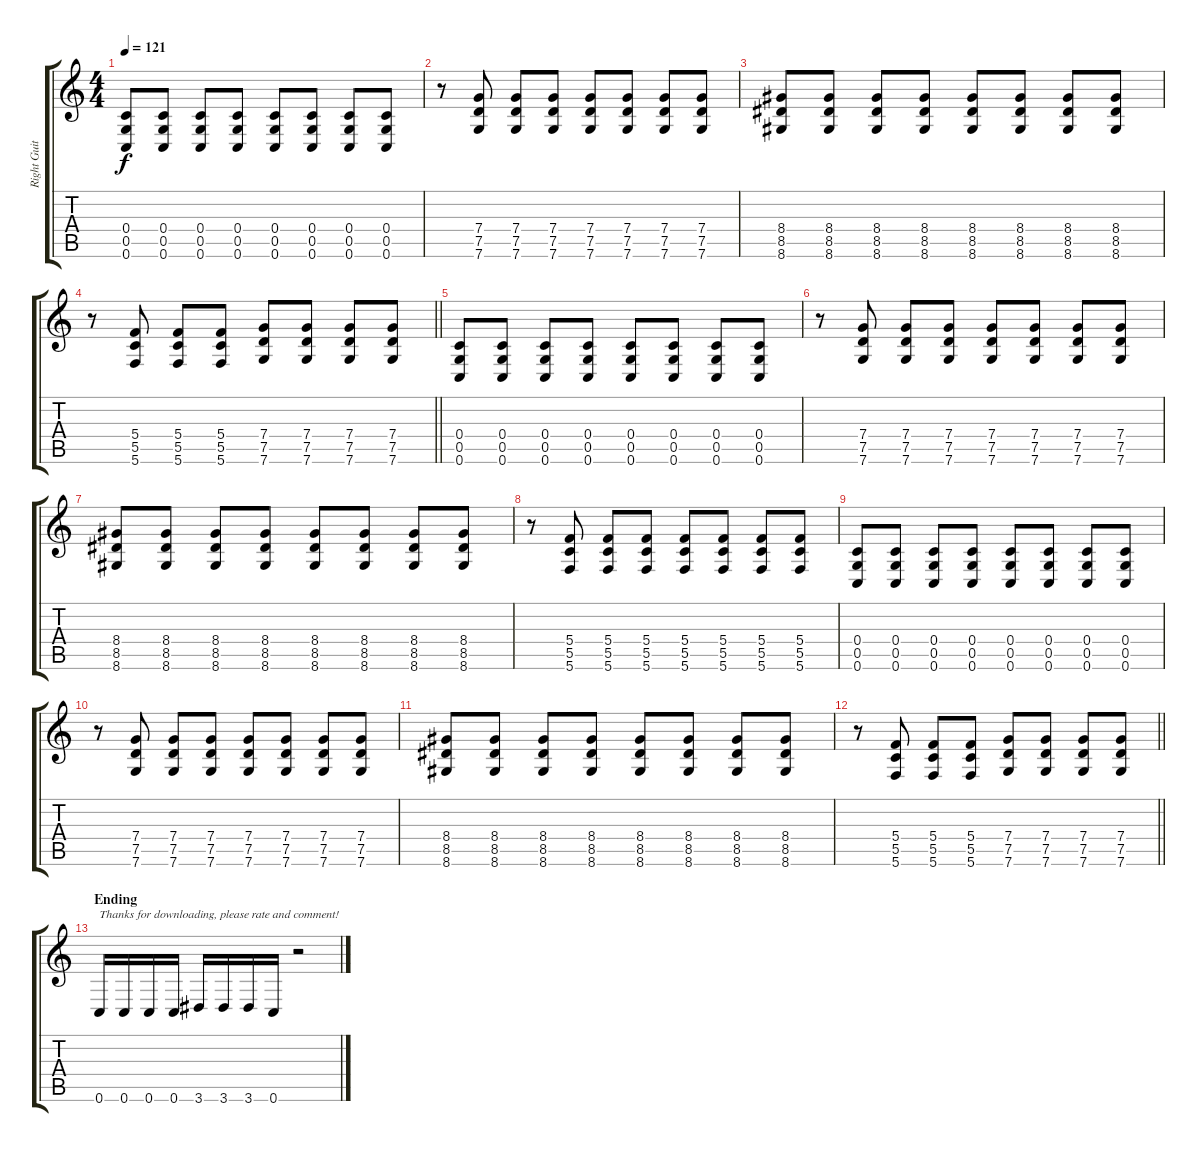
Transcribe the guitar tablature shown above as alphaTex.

\track ("Right Guitar" "Right Guit") {instrument distortionguitar}
\staff {score tabs}
\tuning (D4 A3 F3 C3 G2 C2) {hide}
\ts (4 4)
\tempo 121
\clef g2
\ks c
(0.4 0.5 0.6).8{dy f} (0.4 0.5 0.6).8 (0.4 0.5 0.6).8 (0.4 0.5 0.6).8 (0.4 0.5 0.6).8 (0.4 0.5 0.6).8 (0.4 0.5 0.6).8 (0.4 0.5 0.6).8 |
r.8 (7.4 7.5 7.6).8 (7.4 7.5 7.6).8 (7.4 7.5 7.6).8 (7.4 7.5 7.6).8 (7.4 7.5 7.6).8 (7.4 7.5 7.6).8 (7.4 7.5 7.6).8 |
(8.4 8.5 8.6).8 (8.4 8.5 8.6).8 (8.4 8.5 8.6).8 (8.4 8.5 8.6).8 (8.4 8.5 8.6).8 (8.4 8.5 8.6).8 (8.4 8.5 8.6).8 (8.4 8.5 8.6).8 |
\barLineRight lightlight
r.8 (5.4 5.5 5.6).8 (5.4 5.5 5.6).8 (5.4 5.5 5.6).8 (7.4 7.5 7.6).8 (7.4 7.5 7.6).8 (7.4 7.5 7.6).8 (7.4 7.5 7.6).8 |
(0.4 0.5 0.6).8 (0.4 0.5 0.6).8 (0.4 0.5 0.6).8 (0.4 0.5 0.6).8 (0.4 0.5 0.6).8 (0.4 0.5 0.6).8 (0.4 0.5 0.6).8 (0.4 0.5 0.6).8 |
r.8 (7.4 7.5 7.6).8 (7.4 7.5 7.6).8 (7.4 7.5 7.6).8 (7.4 7.5 7.6).8 (7.4 7.5 7.6).8 (7.4 7.5 7.6).8 (7.4 7.5 7.6).8 |
(8.4 8.5 8.6).8 (8.4 8.5 8.6).8 (8.4 8.5 8.6).8 (8.4 8.5 8.6).8 (8.4 8.5 8.6).8 (8.4 8.5 8.6).8 (8.4 8.5 8.6).8 (8.4 8.5 8.6).8 |
r.8 (5.4 5.5 5.6).8 (5.4 5.5 5.6).8 (5.4 5.5 5.6).8 (5.4 5.5 5.6).8 (5.4 5.5 5.6).8 (5.4 5.5 5.6).8 (5.4 5.5 5.6).8 |
(0.4 0.5 0.6).8 (0.4 0.5 0.6).8 (0.4 0.5 0.6).8 (0.4 0.5 0.6).8 (0.4 0.5 0.6).8 (0.4 0.5 0.6).8 (0.4 0.5 0.6).8 (0.4 0.5 0.6).8 |
r.8 (7.4 7.5 7.6).8 (7.4 7.5 7.6).8 (7.4 7.5 7.6).8 (7.4 7.5 7.6).8 (7.4 7.5 7.6).8 (7.4 7.5 7.6).8 (7.4 7.5 7.6).8 |
(8.4 8.5 8.6).8 (8.4 8.5 8.6).8 (8.4 8.5 8.6).8 (8.4 8.5 8.6).8 (8.4 8.5 8.6).8 (8.4 8.5 8.6).8 (8.4 8.5 8.6).8 (8.4 8.5 8.6).8 |
\barLineRight lightlight
r.8 (5.4 5.5 5.6).8 (5.4 5.5 5.6).8 (5.4 5.5 5.6).8 (7.4 7.5 7.6).8 (7.4 7.5 7.6).8 (7.4 7.5 7.6).8 (7.4 7.5 7.6).8 |
\section ("" "Ending")
0.6.16{txt "Thanks for downloading, please rate and comment!"} 0.6.16 0.6.16 0.6.16 3.6.16 3.6.16 3.6.16 0.6.16 r.2
